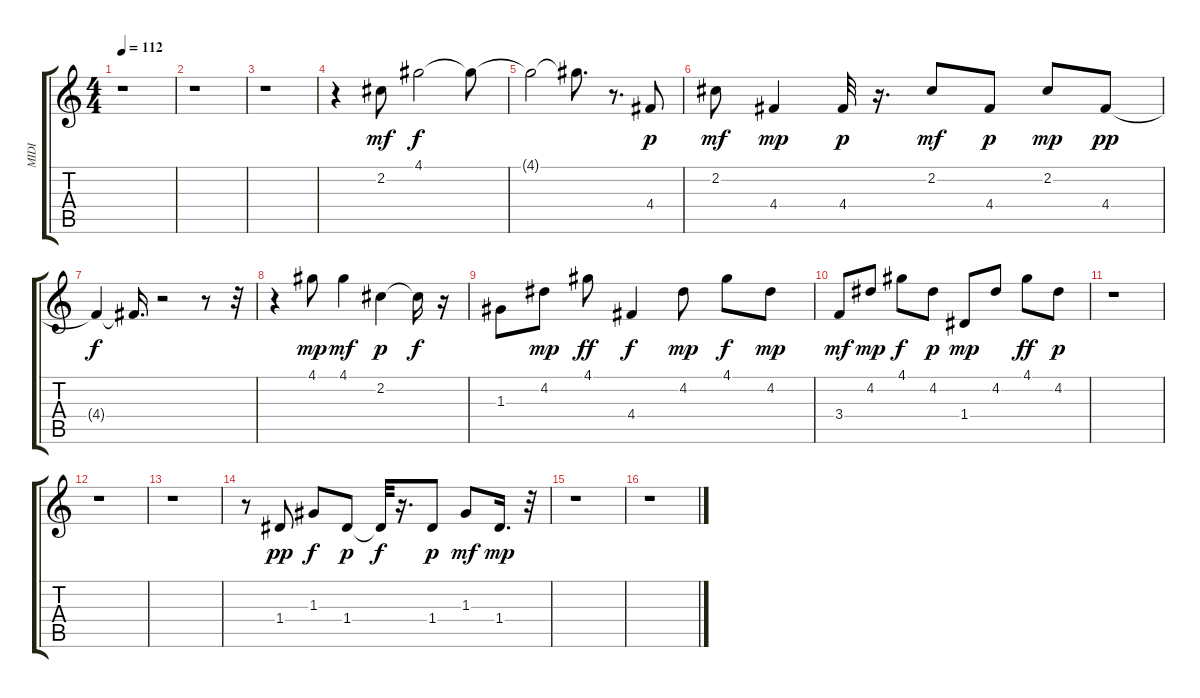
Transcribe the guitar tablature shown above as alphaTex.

\track ("MIDI" "MIDI") {instrument electricguitarclean}
\staff {score tabs}
\tuning (E4 B3 G3 D3 A2 E2) {hide}
\ts (4 4)
\tempo 112
\clef g2
\ks c
r.1{dy p} |
r.1 |
r.1 |
r.4 2.2.8{dy mf} 4.1.2{dy f} 4.1{t}.8 |
4.1{t}.2 4.1{t}.8{d} r.8{d} 4.4.8{dy p} |
2.2.8{dy mf} 4.4.4{dy mp} 4.4.32{dy p} r.16{d} 2.2.8{dy mf} 4.4.8{dy p} 2.2.8{dy mp} 4.4.8{dy pp} |
4.4{t}.4{dy f} 4.4{t}.16{d} r.2 r.8 r.32 |
r.4 4.1.8{dy mp} 4.1.4{dy mf} 2.2.4{dy p} 2.2{t}.16{dy f} r.16 |
1.3.8 4.2.8{dy mp} 4.1.8{dy ff} 4.4.4{dy f} 4.2.8{dy mp} 4.1.8{dy f} 4.2.8{dy mp} |
3.4.8{dy mf} 4.2.8{dy mp} 4.1.8{dy f} 4.2.8{dy p} 1.4.8{dy mp} 4.2.8 4.1.8{dy ff} 4.2.8{dy p} |
r.1 |
r.1 |
r.1 |
r.8 1.4.8{dy pp} 1.3.8{dy f} 1.4.8{dy p} 1.4{t}.32{dy f} r.16{d} 1.4.8{dy p} 1.3.8{dy mf} 1.4.16{d dy mp} r.32 |
r.1 |
r.1
